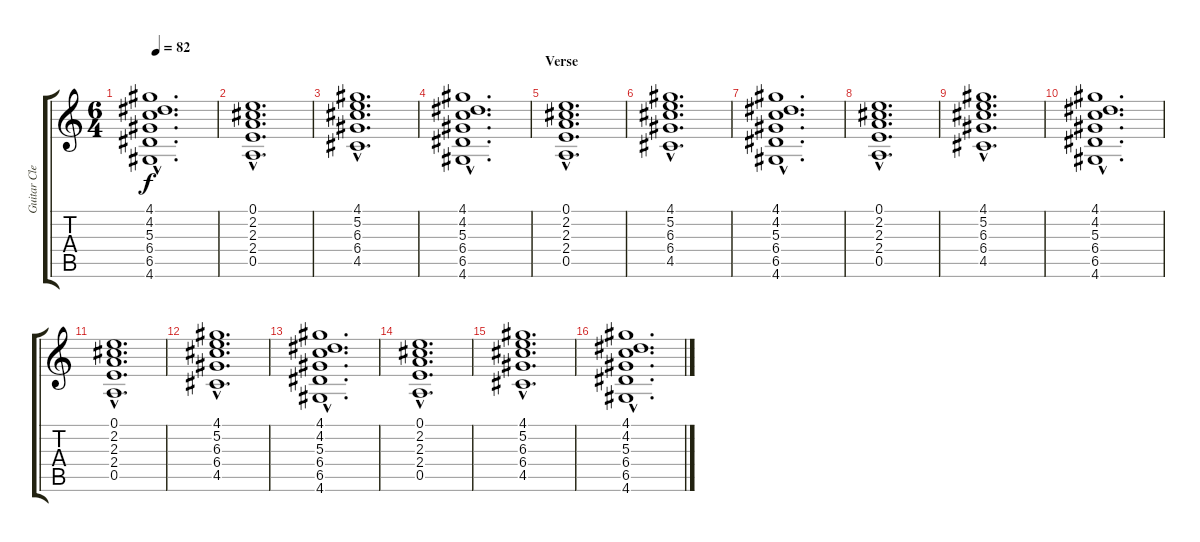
\track ("Guitar Clean" "Guitar Cle") {instrument electricguitarjazz}
\staff {score tabs}
\tuning (E4 B3 G3 D3 A2 E2) {hide}
\ts (6 4)
\tempo 82
\clef g2
\ks c
(4.1{hac} 4.2{hac} 5.3{hac} 6.4{hac} 6.5{hac} 4.6{hac}).1{d dy f} |
(0.1{hac} 2.2{hac} 2.3{hac} 2.4{hac} 0.5{hac}).1{d} |
(4.1{hac} 5.2{hac} 6.3{hac} 6.4{hac} 4.5{hac}).1{d} |
(4.1{hac} 4.2{hac} 5.3{hac} 6.4{hac} 6.5{hac} 4.6{hac}).1{d} |
\section ("" "Verse")
(0.1{hac} 2.2{hac} 2.3{hac} 2.4{hac} 0.5{hac}).1{d} |
(4.1{hac} 5.2{hac} 6.3{hac} 6.4{hac} 4.5{hac}).1{d} |
(4.1{hac} 4.2{hac} 5.3{hac} 6.4{hac} 6.5{hac} 4.6{hac}).1{d} |
(0.1{hac} 2.2{hac} 2.3{hac} 2.4{hac} 0.5{hac}).1{d} |
(4.1{hac} 5.2{hac} 6.3{hac} 6.4{hac} 4.5{hac}).1{d} |
(4.1{hac} 4.2{hac} 5.3{hac} 6.4{hac} 6.5{hac} 4.6{hac}).1{d} |
(0.1{hac} 2.2{hac} 2.3{hac} 2.4{hac} 0.5{hac}).1{d} |
(4.1{hac} 5.2{hac} 6.3{hac} 6.4{hac} 4.5{hac}).1{d} |
(4.1{hac} 4.2{hac} 5.3{hac} 6.4{hac} 6.5{hac} 4.6{hac}).1{d} |
(0.1{hac} 2.2{hac} 2.3{hac} 2.4{hac} 0.5{hac}).1{d} |
(4.1{hac} 5.2{hac} 6.3{hac} 6.4{hac} 4.5{hac}).1{d} |
(4.1{hac} 4.2{hac} 5.3{hac} 6.4{hac} 6.5{hac} 4.6{hac}).1{d}
